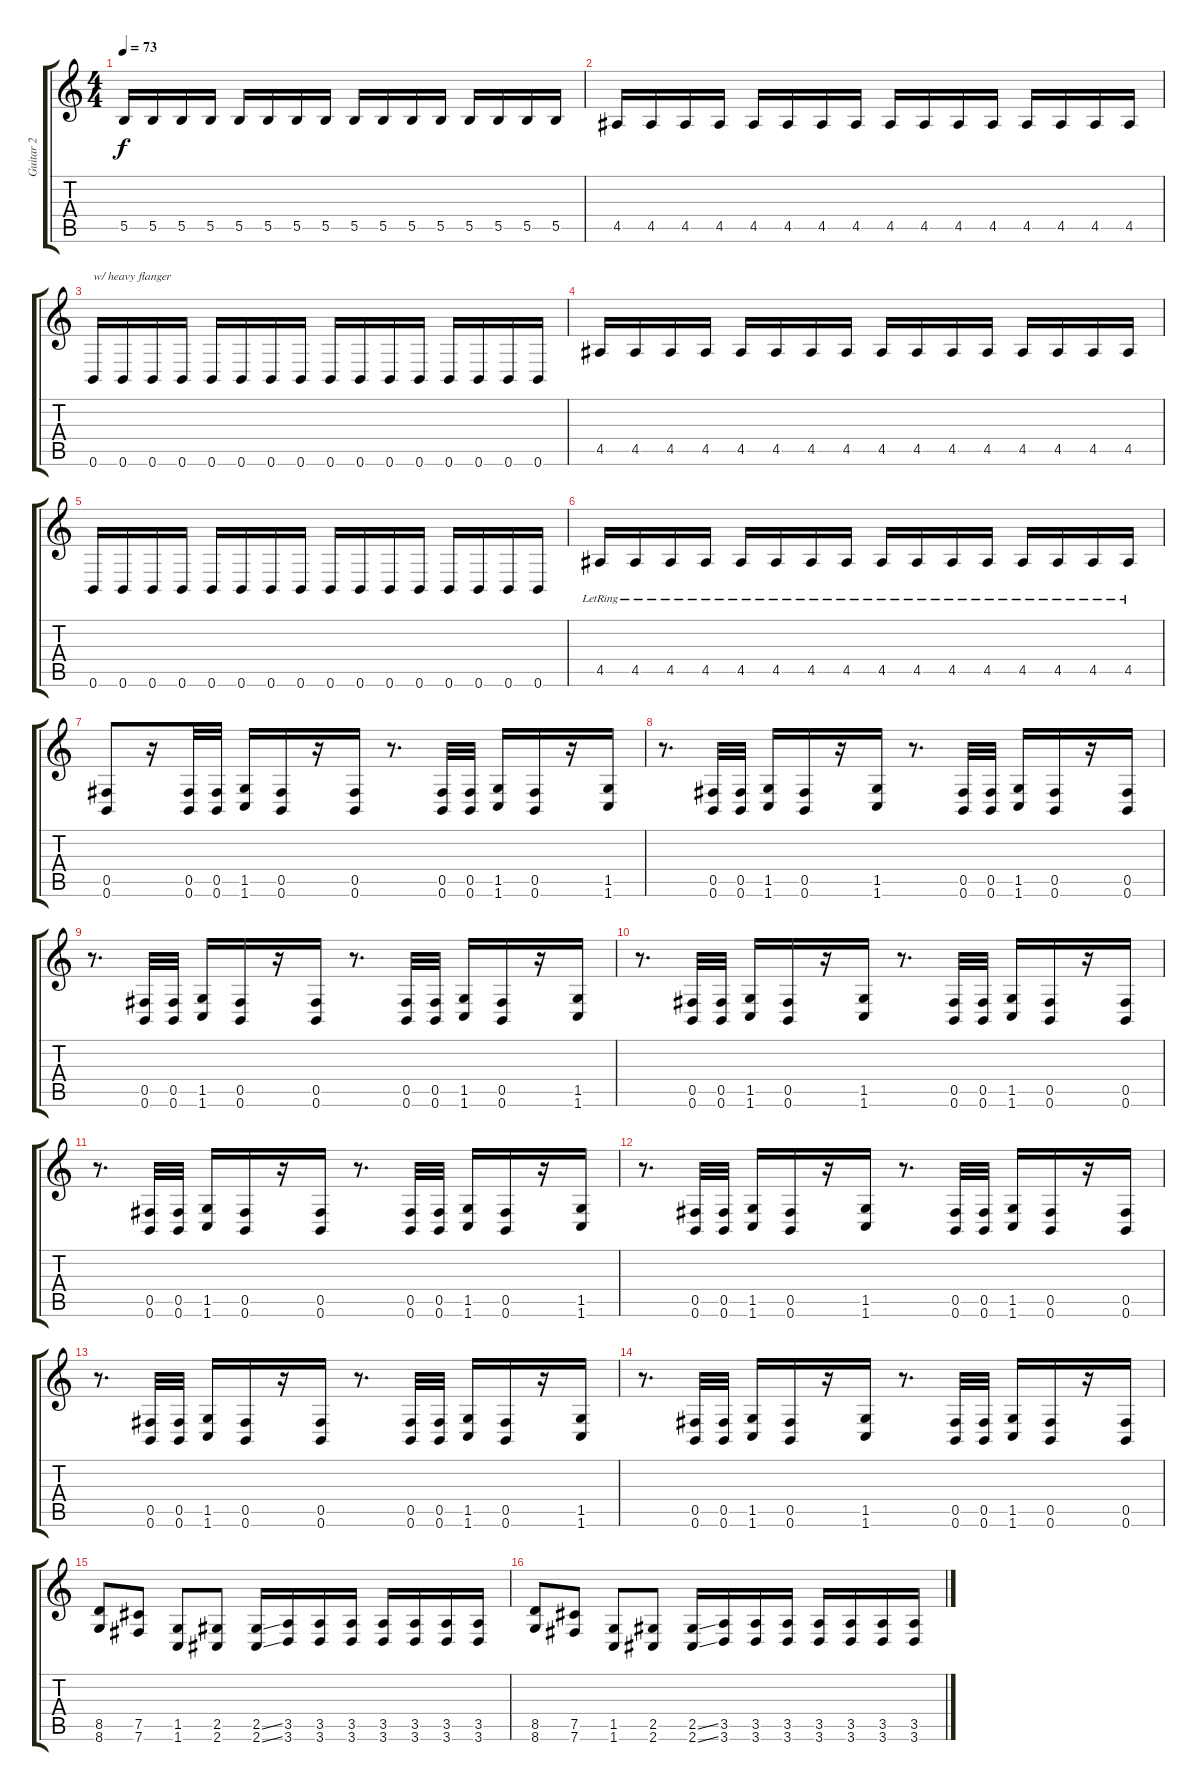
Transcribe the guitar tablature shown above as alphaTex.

\track ("Guitar 2" "Guitar 2") {instrument overdrivenguitar}
\staff {score tabs}
\tuning (Db4 Ab3 E3 B2 Gb2 B1) {hide}
\ts (4 4)
\tempo 73
\clef g2
\ks c
5.5.16{dy f} 5.5.16 5.5.16 5.5.16 5.5.16 5.5.16 5.5.16 5.5.16 5.5.16 5.5.16 5.5.16 5.5.16 5.5.16 5.5.16 5.5.16 5.5.16 |
4.5.16 4.5.16 4.5.16 4.5.16 4.5.16 4.5.16 4.5.16 4.5.16 4.5.16 4.5.16 4.5.16 4.5.16 4.5.16 4.5.16 4.5.16 4.5.16 |
0.6.16{txt "w/ heavy flanger"} 0.6.16 0.6.16 0.6.16 0.6.16 0.6.16 0.6.16 0.6.16 0.6.16 0.6.16 0.6.16 0.6.16 0.6.16 0.6.16 0.6.16 0.6.16 |
4.5.16 4.5.16 4.5.16 4.5.16 4.5.16 4.5.16 4.5.16 4.5.16 4.5.16 4.5.16 4.5.16 4.5.16 4.5.16 4.5.16 4.5.16 4.5.16 |
0.6.16 0.6.16 0.6.16 0.6.16 0.6.16 0.6.16 0.6.16 0.6.16 0.6.16 0.6.16 0.6.16 0.6.16 0.6.16 0.6.16 0.6.16 0.6.16 |
4.5{lr}.16 4.5{lr}.16 4.5{lr}.16 4.5{lr}.16 4.5{lr}.16 4.5{lr}.16 4.5{lr}.16 4.5{lr}.16 4.5{lr}.16 4.5{lr}.16 4.5{lr}.16 4.5{lr}.16 4.5{lr}.16 4.5{lr}.16 4.5{lr}.16 4.5{lr}.16 |
(0.5 0.6).8 r.16 (0.5 0.6).32 (0.5 0.6).32 (1.5 1.6).16 (0.5 0.6).16 r.16 (0.5 0.6).16 r.8{d} (0.5 0.6).32 (0.5 0.6).32 (1.5 1.6).16 (0.5 0.6).16 r.16 (1.5 1.6).16 |
r.8{d} (0.5 0.6).32 (0.5 0.6).32 (1.5 1.6).16 (0.5 0.6).16 r.16 (1.5 1.6).16 r.8{d} (0.5 0.6).32 (0.5 0.6).32 (1.5 1.6).16 (0.5 0.6).16 r.16 (0.5 0.6).16 |
r.8{d} (0.5 0.6).32 (0.5 0.6).32 (1.5 1.6).16 (0.5 0.6).16 r.16 (0.5 0.6).16 r.8{d} (0.5 0.6).32 (0.5 0.6).32 (1.5 1.6).16 (0.5 0.6).16 r.16 (1.5 1.6).16 |
r.8{d} (0.5 0.6).32 (0.5 0.6).32 (1.5 1.6).16 (0.5 0.6).16 r.16 (1.5 1.6).16 r.8{d} (0.5 0.6).32 (0.5 0.6).32 (1.5 1.6).16 (0.5 0.6).16 r.16 (0.5 0.6).16 |
r.8{d} (0.5 0.6).32 (0.5 0.6).32 (1.5 1.6).16 (0.5 0.6).16 r.16 (0.5 0.6).16 r.8{d} (0.5 0.6).32 (0.5 0.6).32 (1.5 1.6).16 (0.5 0.6).16 r.16 (1.5 1.6).16 |
r.8{d} (0.5 0.6).32 (0.5 0.6).32 (1.5 1.6).16 (0.5 0.6).16 r.16 (1.5 1.6).16 r.8{d} (0.5 0.6).32 (0.5 0.6).32 (1.5 1.6).16 (0.5 0.6).16 r.16 (0.5 0.6).16 |
r.8{d} (0.5 0.6).32 (0.5 0.6).32 (1.5 1.6).16 (0.5 0.6).16 r.16 (0.5 0.6).16 r.8{d} (0.5 0.6).32 (0.5 0.6).32 (1.5 1.6).16 (0.5 0.6).16 r.16 (1.5 1.6).16 |
r.8{d} (0.5 0.6).32 (0.5 0.6).32 (1.5 1.6).16 (0.5 0.6).16 r.16 (1.5 1.6).16 r.8{d} (0.5 0.6).32 (0.5 0.6).32 (1.5 1.6).16 (0.5 0.6).16 r.16 (0.5 0.6).16 |
(8.5 8.6).8 (7.5 7.6).8 (1.5 1.6).8 (2.5 2.6).8 (2.5{ss} 2.6{ss}).16 (3.5 3.6).16 (3.5 3.6).16 (3.5 3.6).16 (3.5 3.6).16 (3.5 3.6).16 (3.5 3.6).16 (3.5 3.6).16 |
(8.5 8.6).8 (7.5 7.6).8 (1.5 1.6).8 (2.5 2.6).8 (2.5{ss} 2.6{ss}).16 (3.5 3.6).16 (3.5 3.6).16 (3.5 3.6).16 (3.5 3.6).16 (3.5 3.6).16 (3.5 3.6).16 (3.5 3.6).16
